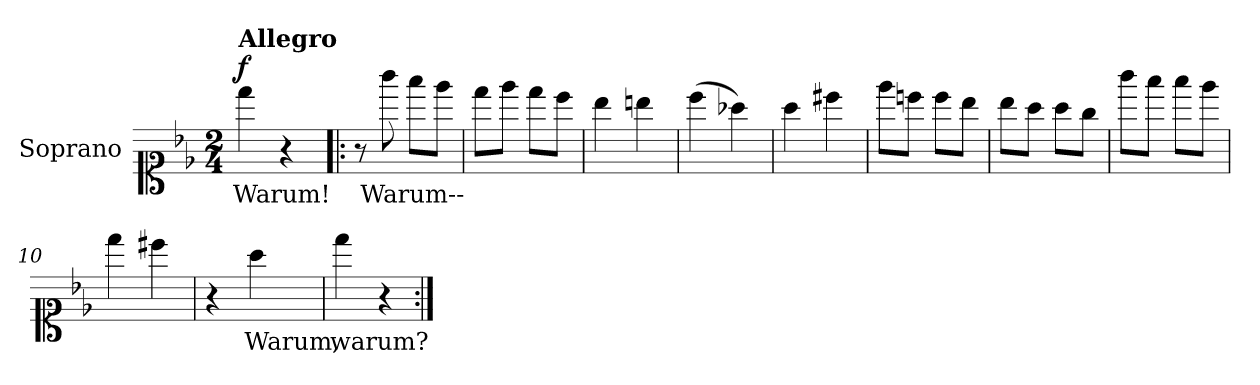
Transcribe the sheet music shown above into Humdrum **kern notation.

**kern	**text	**dynam
*part1	*part1	*part1
*staff1	*staff1	*staff1
*I"Soprano	*	*
*I'S	*	*
*clefC1	*	*
*ITrd7c12	*	*
*k[b-e-]	*	*
*B-:	*	*
*M2/4	*	*
=1	=1	=1
!LO:TX:a:B:t=Allegro	!	!
!	!LO:LY:b	!LO:DY:a
4dd\	Warum!	f
4r	.	.
=2!|:	=2!|:	=2!|:
8r	.	.
!	!LO:LY:b	!
8gg\	Warum‑‑	.
8ff\L	.	.
8ee-\J	.	.
=3	=3	=3
8dd\L	.	.
8ee-\J	.	.
8dd\L	.	.
8cc\J	.	.
=4	=4	=4
4b-\	.	.
4bn\	.	.
=5	=5	=5
(>4cc\	.	.
4a-X\)	.	.
=6	=6	=6
4a\	.	.
4cc#X\	.	.
!!LO:LB:g=z
=7	=7	=7
8ee-\L	.	.
8ccn\J	.	.
8cc\L	.	.
8b-\J	.	.
=8	=8	=8
8b-\L	.	.
8a\J	.	.
8a\L	.	.
8g\J	.	.
=9	=9	=9
8gg\L	.	.
8ff\J	.	.
8ff\L	.	.
8ee-\J	.	.
=10	=10	=10
4dd\	.	.
4cc#X\	.	.
=11	=11	=11
4r	.	.
!	!LO:LY:b	!
4a\	Warum,	.
=12	=12	=12
!	!LO:LY:b	!
4dd\	warum?	.
4r	.	.
=:|!	=:|!	=:|!
*-	*-	*-
